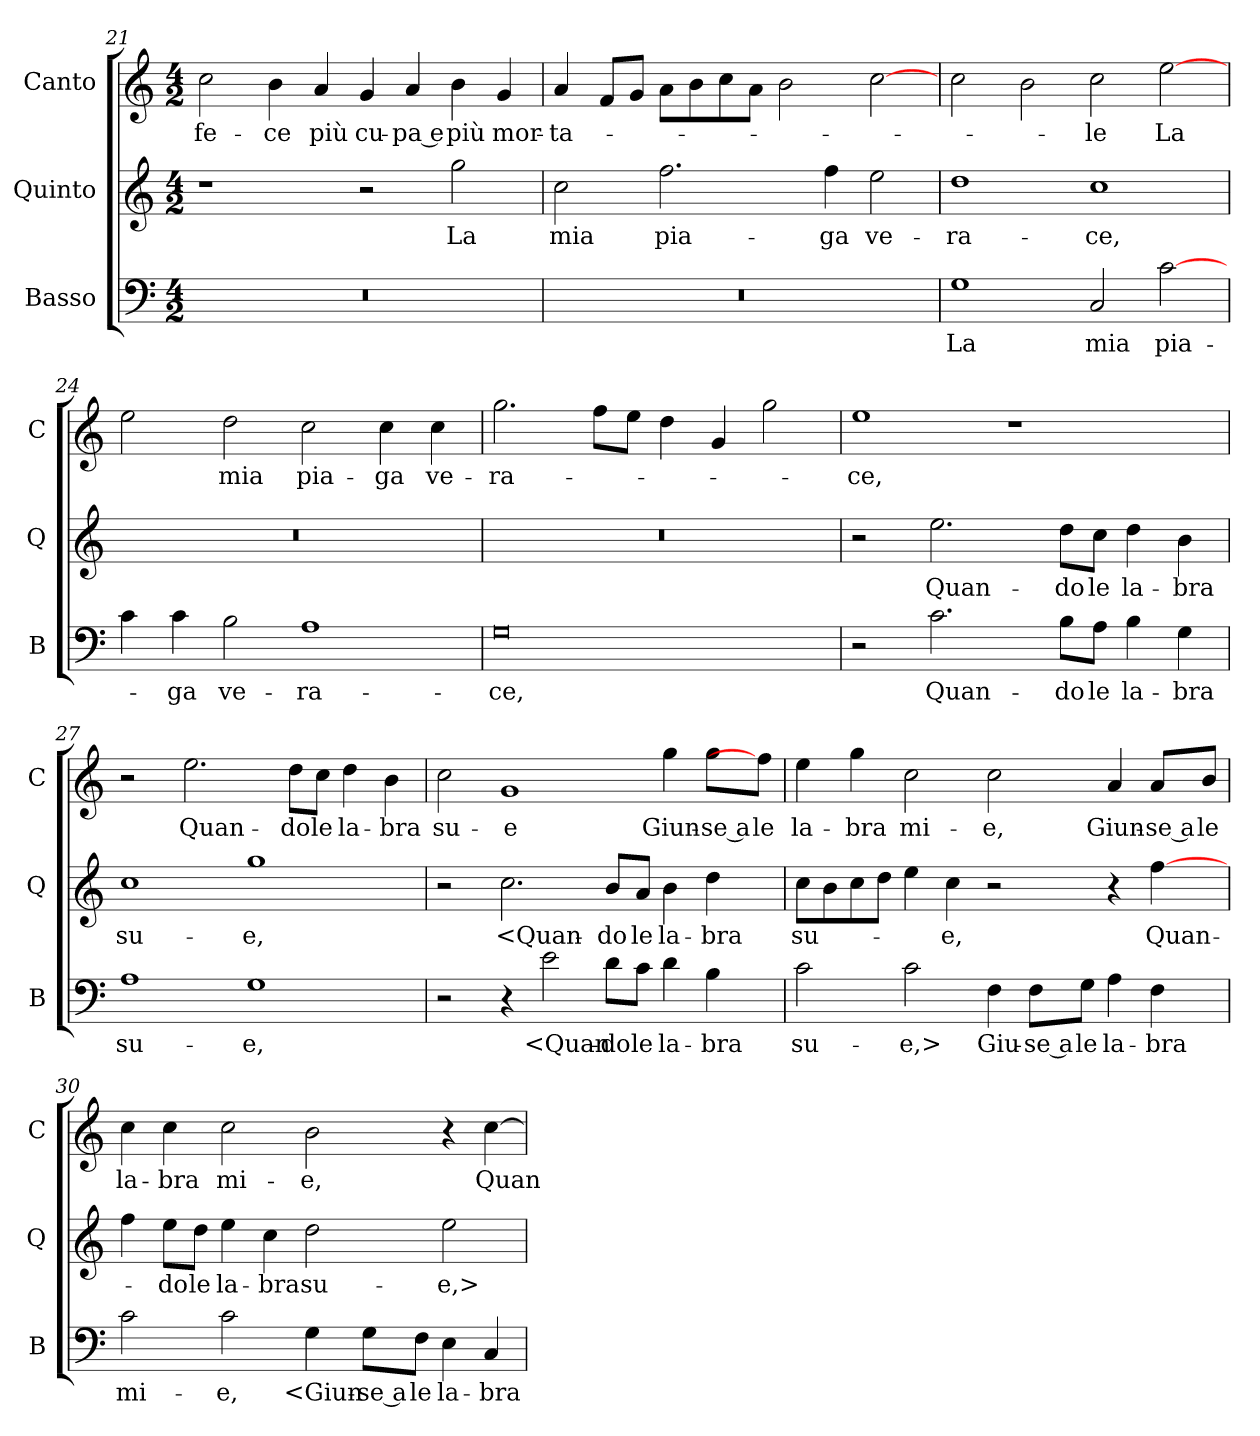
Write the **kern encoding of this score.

**kern	**text	**kern	**text	**kern	**text
*part3	*part3	*part2	*part2	*part1	*part1
*staff3	*staff3	*staff2	*staff2	*staff1	*staff1
*I"Basso	*	*I"Quinto	*	*I"Canto	*
*I'B	*	*I'Q	*	*I'C	*
*clefF4	*	*clefG2	*	*clefG2	*
*k[]	*	*k[]	*	*k[]	*
*M4/2	*	*M4/2	*	*M4/2	*
=21	=21	=21	=21	=21	=21
0r	.	1r	.	2cc	fe-
.	.	.	.	4b	-ce
.	.	.	.	4a	più
.	.	2r	.	4g	cu-
.	.	.	.	4a	-pa e
.	.	2gg	La	4b	più
.	.	.	.	4g	mor-
=22	=22	=22	=22	=22	=22
0r	.	2cc	mia	4a	-ta-
.	.	.	.	8fL	.
.	.	.	.	8gJ	.
.	.	2.ff	pia-	8aL	.
.	.	.	.	8b	.
.	.	.	.	8cc	.
.	.	.	.	8aJ	.
.	.	.	.	2b	.
.	.	4ff	-ga	.	.
.	.	2ee	ve-	[2cc	.
=23	=23	=23	=23	=23	=23
1G	La	1dd	-ra-	2cc	.
.	.	.	.	2b	.
2C	mia	1cc	-ce,	2cc	-le
[2c	pia-	.	.	[2ee	La
=24	=24	=24	=24	=24	=24
4c	.	0r	.	2ee	.
4c	-ga	.	.	.	.
2B	ve-	.	.	2dd	mia
1A	-ra-	.	.	2cc	pia-
.	.	.	.	4cc	-ga
.	.	.	.	4cc	ve-
=25	=25	=25	=25	=25	=25
0G	-ce,	0r	.	2.gg	-ra-
.	.	.	.	8ffL	.
.	.	.	.	8eeJ	.
.	.	.	.	4dd	.
.	.	.	.	4g	.
.	.	.	.	2gg	.
=26	=26	=26	=26	=26	=26
2r	.	2r	.	1ee	-ce,
2.c	Quan-	2.ee	Quan-	.	.
.	.	.	.	1r	.
8BL	-do	8ddL	-do	.	.
8AJ	le	8ccJ	le	.	.
4B	la-	4dd	la-	.	.
4G	-bra	4b	-bra	.	.
=27	=27	=27	=27	=27	=27
1A	su-	1cc	su-	2r	.
.	.	.	.	2.ee	Quan-
1G	-e,	1gg	-e,	.	.
.	.	.	.	8ddL	-do
.	.	.	.	8ccJ	le
.	.	.	.	4dd	la-
.	.	.	.	4b	-bra
=28	=28	=28	=28	=28	=28
2r	.	2r	.	2cc	su-
4r	.	2.cc	<Quan-	1g	-e
2e	<Quan-	.	.	.	.
8dL	-do	8bL	-do	.	.
8cJ	le	8aJ	le	.	.
4d	la-	4b	la-	4gg	Giun-
4B	-bra	4dd	-bra	8ggL	-se a
.	.	.	.	8ffJ]	le
=29	=29	=29	=29	=29	=29
2c	su-	8ccL	su-	4ee	la-
.	.	8b	.	.	.
.	.	8cc	.	4gg	-bra
.	.	8ddJ	.	.	.
2c	-e,>	4ee	.	2cc	mi-
.	.	4cc	-e,	.	.
4F	Giu-	2r	.	2cc	-e,
8FL	-se a	.	.	.	.
8GJ	le	.	.	.	.
4A	la-	4r	.	4a	Giun-
4F	-bra	[4ff	Quan-	8aL	-se a
.	.	.	.	8bJ	le
=30	=30	=30	=30	=30	=30
2c	mi-	4ff	.	4cc	la-
.	.	8eeL	-do	4cc	-bra
.	.	8ddJ	le	.	.
2c	-e,	4ee	la-	2cc	mi-
.	.	4cc	-bra	.	.
4G	<Giun-	2dd	su-	2b	-e,
8GL	-se a	.	.	.	.
8FJ	le	.	.	.	.
4E	la-	2ee	-e,>	4r	.
4C	-bra	.	.	[4cc	Quan-
=	=	=	=	=	=
*-	*-	*-	*-	*-	*-
